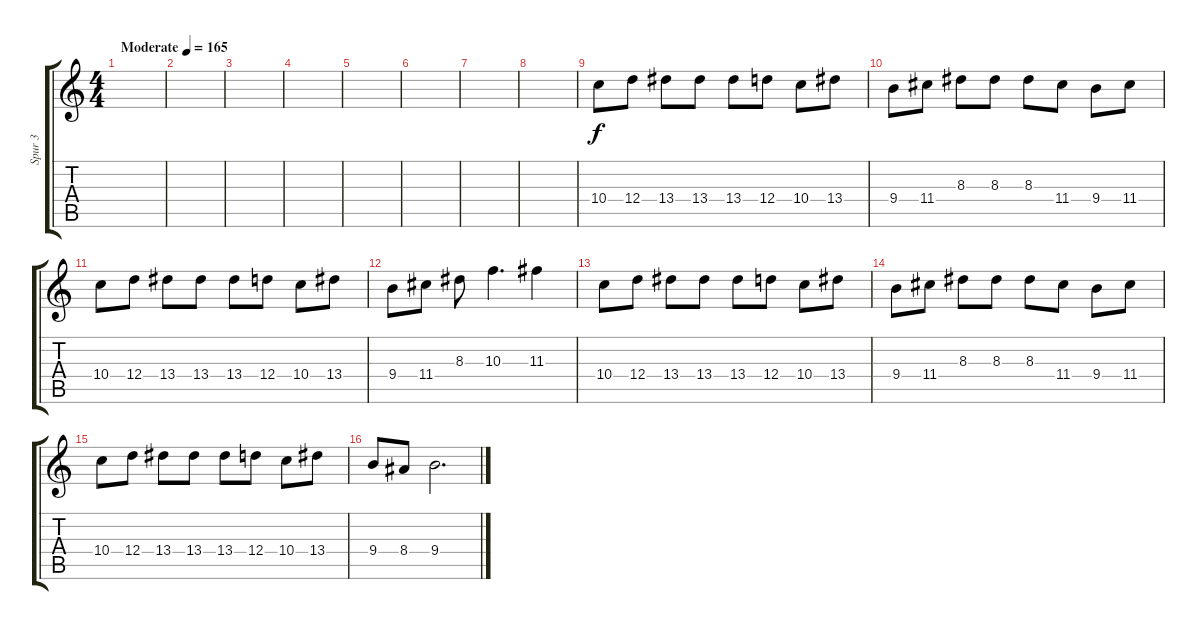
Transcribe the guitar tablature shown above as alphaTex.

\track ("Spur 3" "Spur 3") {instrument acousticguitarsteel}
\staff {score tabs}
\tuning (E4 B3 G3 D3 A2 E2) {hide}
\ts (4 4)
\tempo (165 "Moderate")
\clef g2
\ks c
|
|
|
|
|
|
|
|
10.4.8 12.4.8 13.4.8 13.4.8 13.4.8 12.4.8 10.4.8 13.4.8 |
9.4.8 11.4.8 8.3.8 8.3.8 8.3.8 11.4.8 9.4.8 11.4.8 |
10.4.8 12.4.8 13.4.8 13.4.8 13.4.8 12.4.8 10.4.8 13.4.8 |
9.4.8 11.4.8 8.3.8 10.3.4{d} 11.3.4 |
10.4.8 12.4.8 13.4.8 13.4.8 13.4.8 12.4.8 10.4.8 13.4.8 |
9.4.8 11.4.8 8.3.8 8.3.8 8.3.8 11.4.8 9.4.8 11.4.8 |
10.4.8 12.4.8 13.4.8 13.4.8 13.4.8 12.4.8 10.4.8 13.4.8 |
9.4.8 8.4.8 9.4.2{d}
